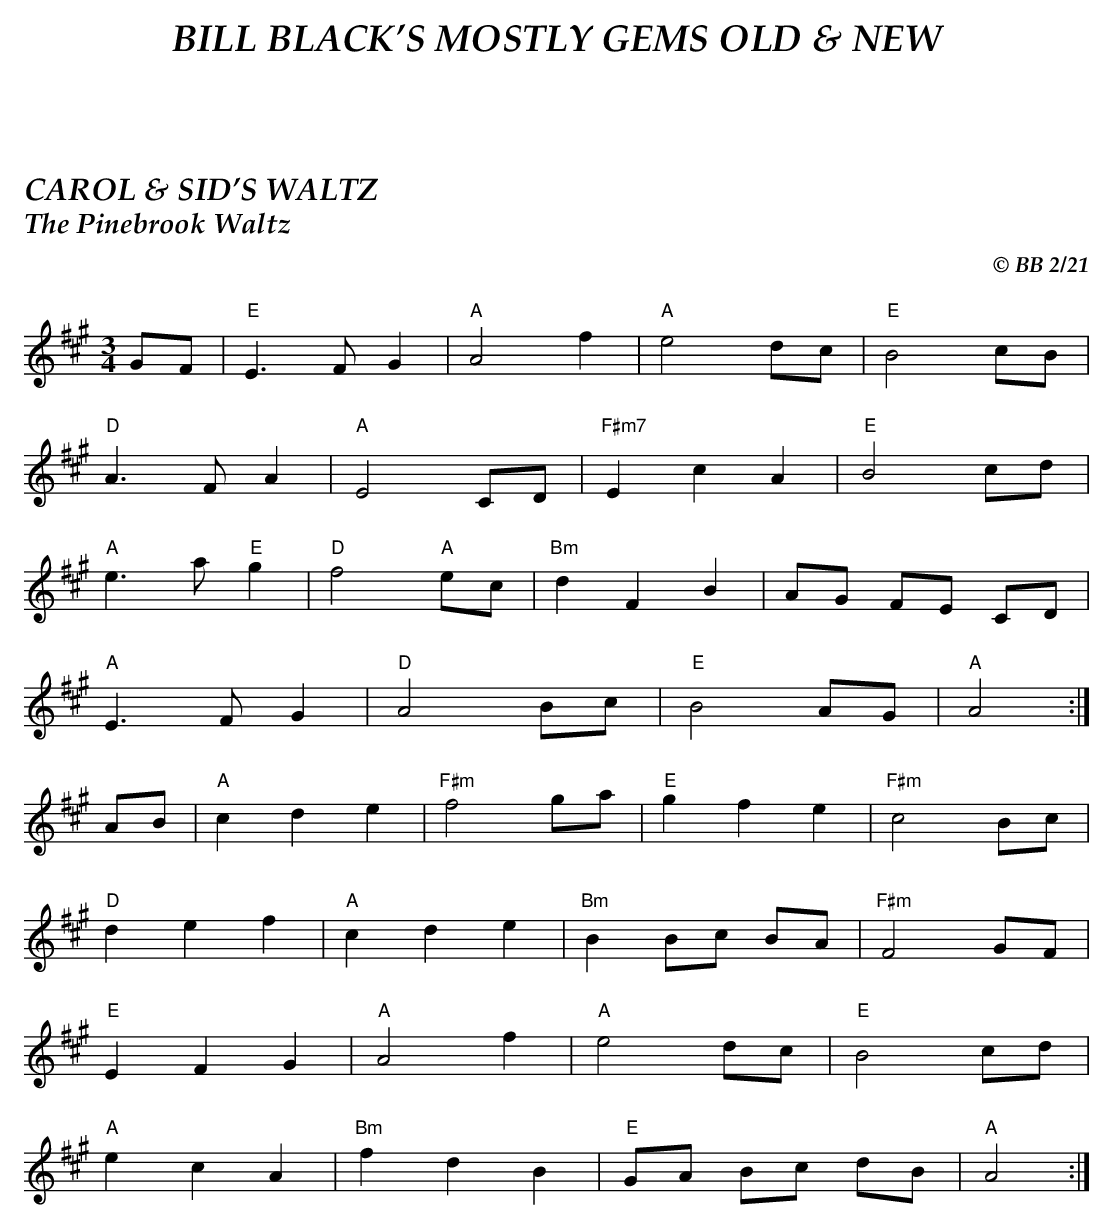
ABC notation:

X:1
T:CAROL & SID'S WALTZ
T:The Pinebrook Waltz
C:© BB 2/21
M:3/4
Q:1/4=140
L:1/4
K:A
G/F/|"E"E> F G| "A"A2 f|"A"e2 d/c/|"E"B2 c/B/|
"D"A> F A|"A"E2 C/D/| "F#m7"E c A |"E"B2 c/d/|
"A"e> a "E"g| "D"f2 "A"e/c/| "Bm"d F B|A/G/ F/E/ C/D/|
"A"E> F G| "D"A2 B/c/| "E"B2 A/G/| "A"A2:|%%
A/B/|"A"c d e|"F#m"f2 g/a/|"E"g f e|"F#m"c2 B/c/|
"D" d e f |"A" c d e | "Bm"B B/c/ B/A/|"F#m" F2 G/F/|
"E"E F G|"A" A2 f|"A"e2 d/c/|"E"B2 c/d/|
"A" e c A| "Bm" f d B|"E" G/A/ B/c/ d/B/|"A"A2 :|
